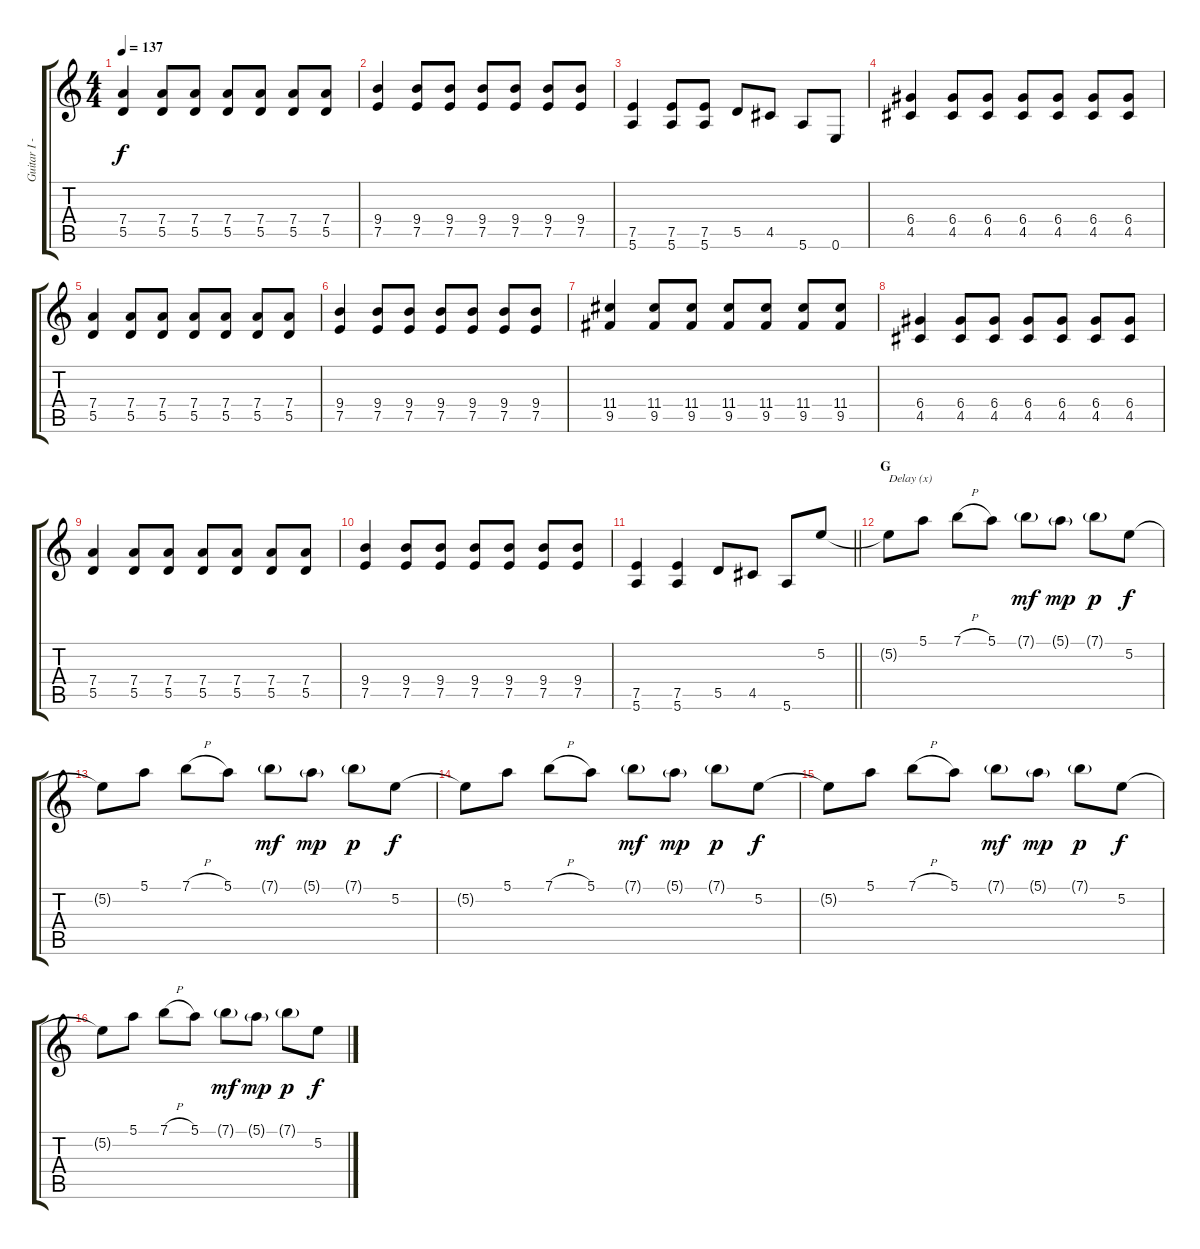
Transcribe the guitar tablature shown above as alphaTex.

\track ("Guitar I - Gotoh" "Guitar I -") {instrument distortionguitar}
\staff {score tabs}
\tuning (E4 B3 G3 D3 A2 E2) {hide}
\ts (4 4)
\tempo 137
\clef g2
\ks c
(7.4 5.5).4{dy f} (7.4 5.5).8 (7.4 5.5).8 (7.4 5.5).8 (7.4 5.5).8 (7.4 5.5).8 (7.4 5.5).8 |
(9.4 7.5).4 (9.4 7.5).8 (9.4 7.5).8 (9.4 7.5).8 (9.4 7.5).8 (9.4 7.5).8 (9.4 7.5).8 |
(7.5 5.6).4 (7.5 5.6).8 (7.5 5.6).8 5.5.8 4.5.8 5.6.8 0.6.8 |
(6.4 4.5).4 (6.4 4.5).8 (6.4 4.5).8 (6.4 4.5).8 (6.4 4.5).8 (6.4 4.5).8 (6.4 4.5).8 |
(7.4 5.5).4 (7.4 5.5).8 (7.4 5.5).8 (7.4 5.5).8 (7.4 5.5).8 (7.4 5.5).8 (7.4 5.5).8 |
(9.4 7.5).4 (9.4 7.5).8 (9.4 7.5).8 (9.4 7.5).8 (9.4 7.5).8 (9.4 7.5).8 (9.4 7.5).8 |
(11.4 9.5).4 (11.4 9.5).8 (11.4 9.5).8 (11.4 9.5).8 (11.4 9.5).8 (11.4 9.5).8 (11.4 9.5).8 |
(6.4 4.5).4 (6.4 4.5).8 (6.4 4.5).8 (6.4 4.5).8 (6.4 4.5).8 (6.4 4.5).8 (6.4 4.5).8 |
(7.4 5.5).4 (7.4 5.5).8 (7.4 5.5).8 (7.4 5.5).8 (7.4 5.5).8 (7.4 5.5).8 (7.4 5.5).8 |
(9.4 7.5).4 (9.4 7.5).8 (9.4 7.5).8 (9.4 7.5).8 (9.4 7.5).8 (9.4 7.5).8 (9.4 7.5).8 |
\barLineRight lightlight
(7.5 5.6).4 (7.5 5.6).4 5.5.8 4.5.8 5.6.8 5.2.8 |
\section ("" "G")
5.2{t}.8{txt "Delay (x)"} 5.1.8 7.1{h}.8 5.1.8 7.1{g}.8{dy mf} 5.1{g}.8{dy mp} 7.1{g}.8{dy p} 5.2.8{dy f} |
5.2{t}.8 5.1.8 7.1{h}.8 5.1.8 7.1{g}.8{dy mf} 5.1{g}.8{dy mp} 7.1{g}.8{dy p} 5.2.8{dy f} |
5.2{t}.8 5.1.8 7.1{h}.8 5.1.8 7.1{g}.8{dy mf} 5.1{g}.8{dy mp} 7.1{g}.8{dy p} 5.2.8{dy f} |
5.2{t}.8 5.1.8 7.1{h}.8 5.1.8 7.1{g}.8{dy mf} 5.1{g}.8{dy mp} 7.1{g}.8{dy p} 5.2.8{dy f} |
5.2{t}.8 5.1.8 7.1{h}.8 5.1.8 7.1{g}.8{dy mf} 5.1{g}.8{dy mp} 7.1{g}.8{dy p} 5.2.8{dy f}
